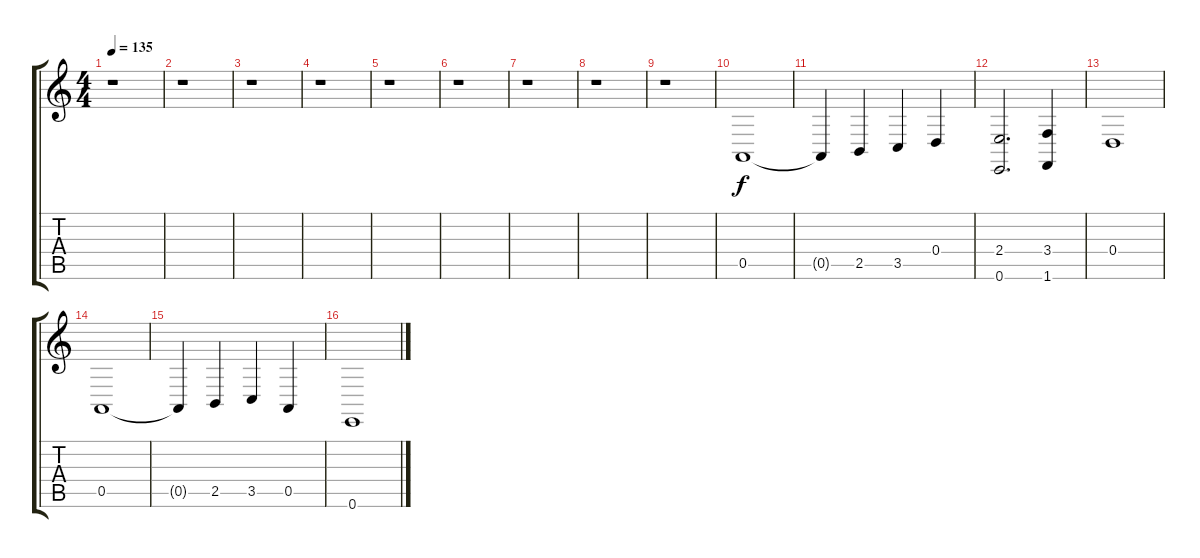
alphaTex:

\track "" {instrument stringensemble1}
\staff {score tabs}
\tuning (E4 B3 G3 D3 A2 E2) {hide}
\ts (4 4)
\tempo 135
\clef g2
\ks c
r.1{dy f} |
r.1 |
r.1 |
r.1 |
r.1 |
r.1 |
r.1 |
r.1 |
r.1 |
0.5.1 |
0.5{t}.4 2.5.4 3.5.4 0.4.4 |
(2.4 0.6).2{d} (3.4 1.6).4 |
0.4.1 |
0.5.1 |
0.5{t}.4 2.5.4 3.5.4 0.5.4 |
0.6.1
